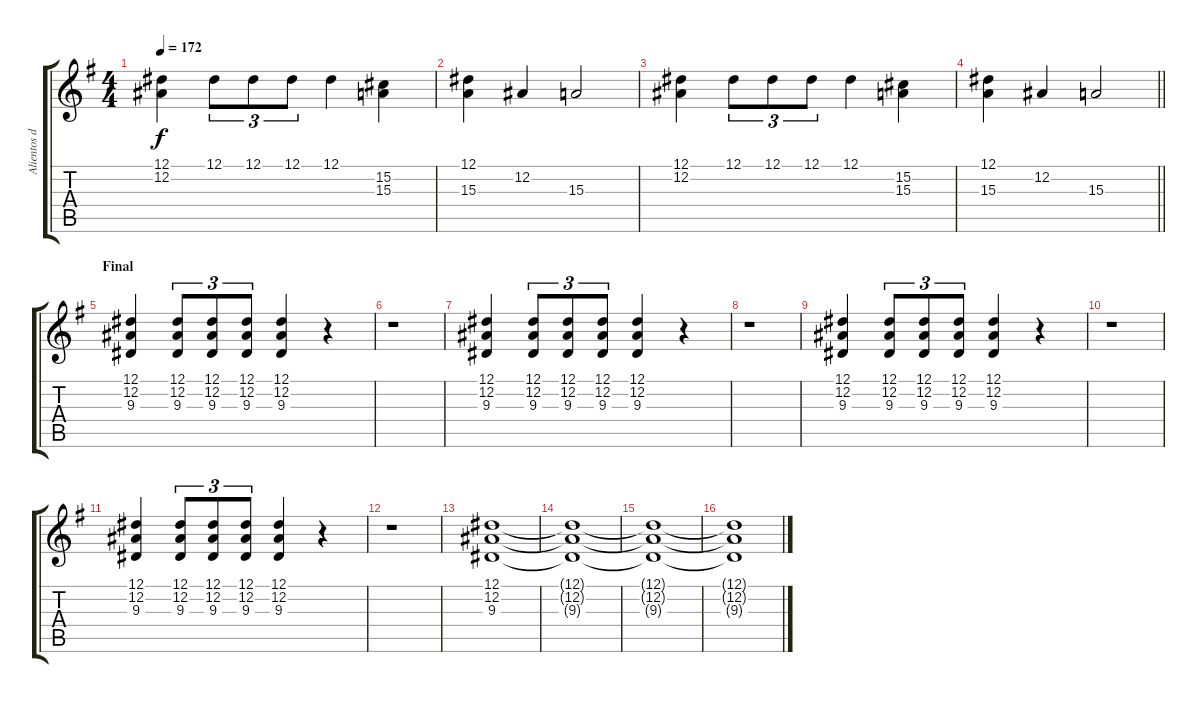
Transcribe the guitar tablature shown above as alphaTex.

\track ("Alientos de metal" "Alientos d") {instrument brasssection}
\staff {score tabs}
\tuning (Eb4 Bb3 Gb3 Db3 Ab2 Eb2) {hide}
\ts (4 4)
\tempo 172
\clef g2
\ks eminor
(12.1 12.2).4{dy f} 12.1.8{tu (3 2)} 12.1.8{tu (3 2)} 12.1.8{tu (3 2)} 12.1.4 (15.2 15.3).4 |
(12.1 15.3).4 12.2.4 15.3.2 |
(12.1 12.2).4 12.1.8{tu (3 2)} 12.1.8{tu (3 2)} 12.1.8{tu (3 2)} 12.1.4 (15.2 15.3).4 |
\barLineRight lightlight
(12.1 15.3).4 12.2.4 15.3.2 |
\section ("" "Final")
(12.1 12.2 9.3).4{volume 16} (12.1 12.2 9.3).8{tu (3 2)} (12.1 12.2 9.3).8{tu (3 2)} (12.1 12.2 9.3).8{tu (3 2)} (12.1 12.2 9.3).4 r.4 |
r.1 |
(12.1 12.2 9.3).4 (12.1 12.2 9.3).8{tu (3 2)} (12.1 12.2 9.3).8{tu (3 2)} (12.1 12.2 9.3).8{tu (3 2)} (12.1 12.2 9.3).4 r.4 |
r.1 |
(12.1 12.2 9.3).4 (12.1 12.2 9.3).8{tu (3 2)} (12.1 12.2 9.3).8{tu (3 2)} (12.1 12.2 9.3).8{tu (3 2)} (12.1 12.2 9.3).4 r.4 |
r.1 |
(12.1 12.2 9.3).4 (12.1 12.2 9.3).8{tu (3 2)} (12.1 12.2 9.3).8{tu (3 2)} (12.1 12.2 9.3).8{tu (3 2)} (12.1 12.2 9.3).4 r.4 |
r.1 |
(12.1 12.2 9.3).1 |
(12.1{t} 12.2{t} 9.3{t}).1 |
(12.1{t} 12.2{t} 9.3{t}).1 |
(12.1{t} 12.2{t} 9.3{t}).1
